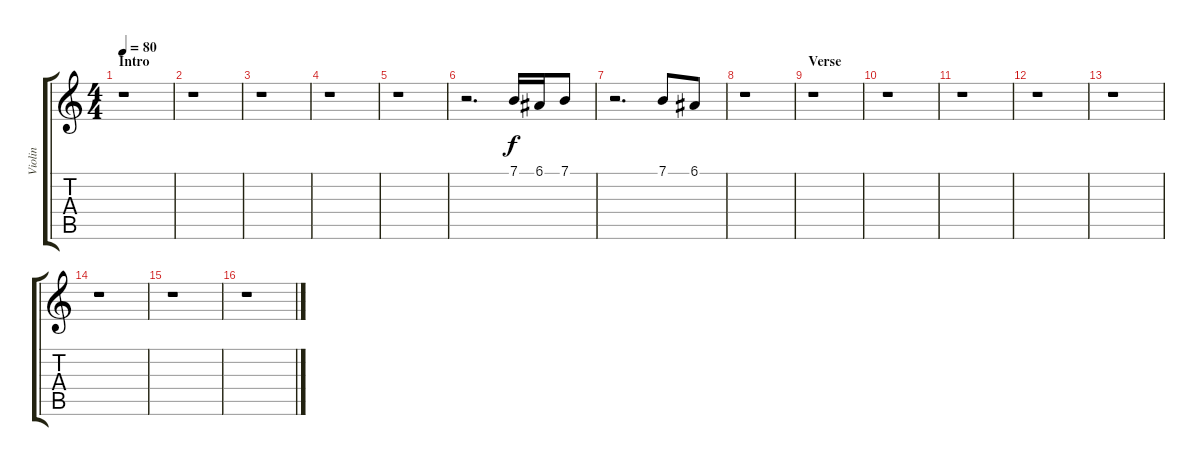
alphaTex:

\track ("Violin " "Violin ") {instrument violin}
\staff {score tabs}
\tuning (E4 B3 G3 D3 A2 E2) {hide}
\ts (4 4)
\section ("" "Intro")
\tempo 80
\clef g2
\ks c
r.1{dy f instrument violin} |
r.1 |
r.1 |
r.1 |
r.1 |
r.2{d} 7.1.16 6.1.16 7.1.8 |
r.2{d} 7.1.8 6.1.8 |
r.1 |
\section ("" "Verse")
r.1 |
r.1 |
r.1 |
r.1 |
r.1 |
r.1 |
r.1 |
r.1
